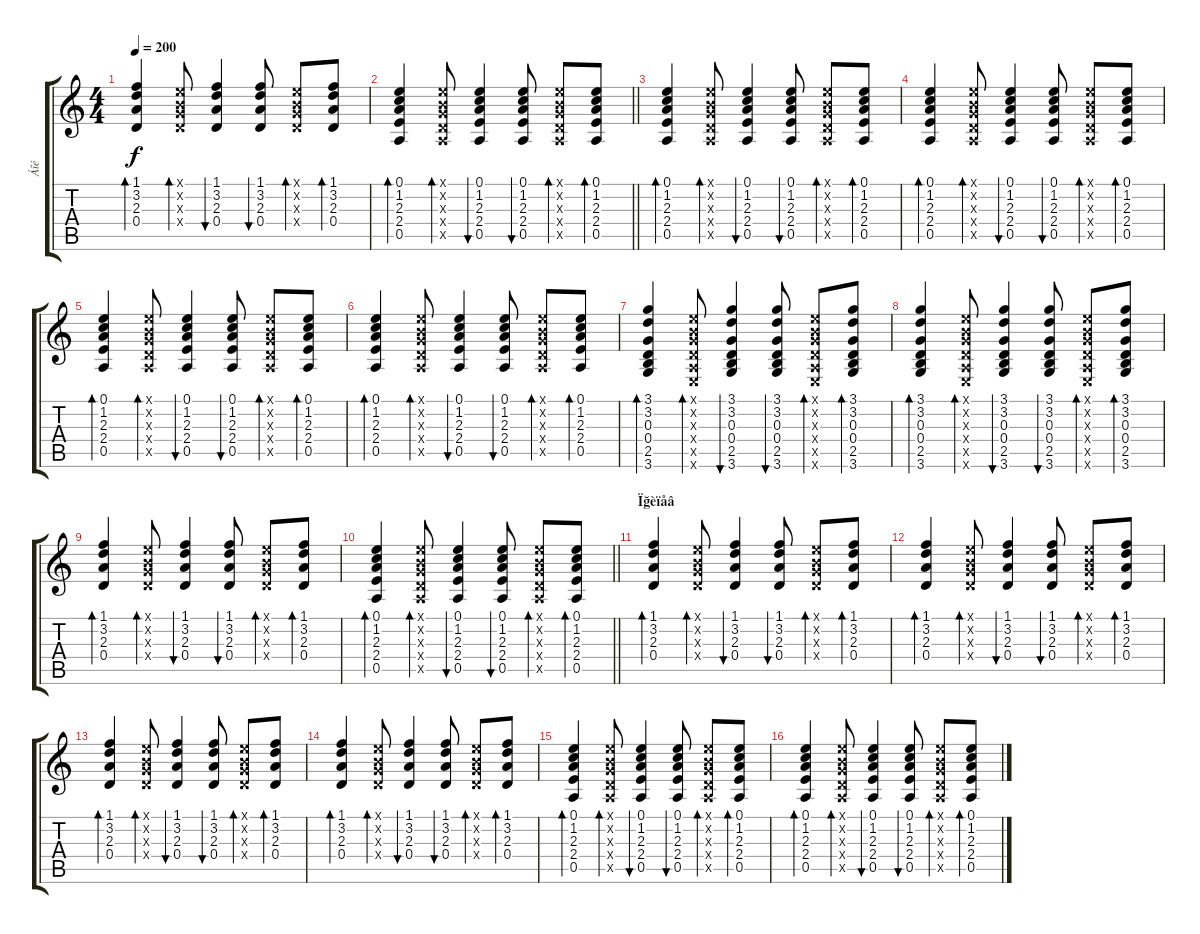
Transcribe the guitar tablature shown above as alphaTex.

\track ("Áîé" "Áîé") {instrument acousticguitarsteel}
\staff {score tabs}
\tuning (E4 B3 G3 D3 A2 E2) {hide}
\ts (4 4)
\tempo 200
\clef g2
\ks c
(1.1 3.2 2.3 0.4).4{bd 60 dy f} (0.1{x} 0.2{x} 0.3{x} 0.4{x}).8{bd 60} (1.1 3.2 2.3 0.4).4{bu 60} (1.1 3.2 2.3 0.4).8{bu 60} (0.1{x} 0.2{x} 0.3{x} 0.4{x}).8{bd 60} (1.1 3.2 2.3 0.4).8{bd 60} |
\barLineRight lightlight
(0.1 1.2 2.3 2.4 0.5).4{bd 60} (0.1{x} 0.2{x} 0.3{x} 0.4{x} 0.5{x}).8{bd 60} (0.1 1.2 2.3 2.4 0.5).4{bu 60} (0.1 1.2 2.3 2.4 0.5).8{bu 60} (0.1{x} 0.2{x} 0.3{x} 0.4{x} 0.5{x}).8{bd 60} (0.1 1.2 2.3 2.4 0.5).8{bd 60} |
(0.1 1.2 2.3 2.4 0.5).4{bd 60} (0.1{x} 0.2{x} 0.3{x} 0.4{x} 0.5{x}).8{bd 60} (0.1 1.2 2.3 2.4 0.5).4{bu 60} (0.1 1.2 2.3 2.4 0.5).8{bu 60} (0.1{x} 0.2{x} 0.3{x} 0.4{x} 0.5{x}).8{bd 60} (0.1 1.2 2.3 2.4 0.5).8{bd 60} |
(0.1 1.2 2.3 2.4 0.5).4{bd 60} (0.1{x} 0.2{x} 0.3{x} 0.4{x} 0.5{x}).8{bd 60} (0.1 1.2 2.3 2.4 0.5).4{bu 60} (0.1 1.2 2.3 2.4 0.5).8{bu 60} (0.1{x} 0.2{x} 0.3{x} 0.4{x} 0.5{x}).8{bd 60} (0.1 1.2 2.3 2.4 0.5).8{bd 60} |
(0.1 1.2 2.3 2.4 0.5).4{bd 60} (0.1{x} 0.2{x} 0.3{x} 0.4{x} 0.5{x}).8{bd 60} (0.1 1.2 2.3 2.4 0.5).4{bu 60} (0.1 1.2 2.3 2.4 0.5).8{bu 60} (0.1{x} 0.2{x} 0.3{x} 0.4{x} 0.5{x}).8{bd 60} (0.1 1.2 2.3 2.4 0.5).8{bd 60} |
(0.1 1.2 2.3 2.4 0.5).4{bd 60} (0.1{x} 0.2{x} 0.3{x} 0.4{x} 0.5{x}).8{bd 60} (0.1 1.2 2.3 2.4 0.5).4{bu 60} (0.1 1.2 2.3 2.4 0.5).8{bu 60} (0.1{x} 0.2{x} 0.3{x} 0.4{x} 0.5{x}).8{bd 60} (0.1 1.2 2.3 2.4 0.5).8{bd 60} |
(3.1 3.2 0.3 0.4 2.5 3.6).4{bd 60} (0.1{x} 0.2{x} 0.3{x} 0.4{x} 0.5{x} 0.6{x}).8{bd 60} (3.1 3.2 0.3 0.4 2.5 3.6).4{bu 60} (3.1 3.2 0.3 0.4 2.5 3.6).8{bu 60} (0.1{x} 0.2{x} 0.3{x} 0.4{x} 0.5{x} 0.6{x}).8{bd 60} (3.1 3.2 0.3 0.4 2.5 3.6).8{bd 60} |
(3.1 3.2 0.3 0.4 2.5 3.6).4{bd 60} (0.1{x} 0.2{x} 0.3{x} 0.4{x} 0.5{x} 0.6{x}).8{bd 60} (3.1 3.2 0.3 0.4 2.5 3.6).4{bu 60} (3.1 3.2 0.3 0.4 2.5 3.6).8{bu 60} (0.1{x} 0.2{x} 0.3{x} 0.4{x} 0.5{x} 0.6{x}).8{bd 60} (3.1 3.2 0.3 0.4 2.5 3.6).8{bd 60} |
(1.1 3.2 2.3 0.4).4{bd 60} (0.1{x} 0.2{x} 0.3{x} 0.4{x}).8{bd 60} (1.1 3.2 2.3 0.4).4{bu 60} (1.1 3.2 2.3 0.4).8{bu 60} (0.1{x} 0.2{x} 0.3{x} 0.4{x}).8{bd 60} (1.1 3.2 2.3 0.4).8{bd 60} |
\barLineRight lightlight
(0.1 1.2 2.3 2.4 0.5).4{bd 60} (0.1{x} 0.2{x} 0.3{x} 0.4{x} 0.5{x}).8{bd 60} (0.1 1.2 2.3 2.4 0.5).4{bu 60} (0.1 1.2 2.3 2.4 0.5).8{bu 60} (0.1{x} 0.2{x} 0.3{x} 0.4{x} 0.5{x}).8{bd 60} (0.1 1.2 2.3 2.4 0.5).8{bd 60} |
\section ("" "Ïğèïåâ")
(1.1 3.2 2.3 0.4).4{bd 60} (0.1{x} 0.2{x} 0.3{x} 0.4{x}).8{bd 60} (1.1 3.2 2.3 0.4).4{bu 60} (1.1 3.2 2.3 0.4).8{bu 60} (0.1{x} 0.2{x} 0.3{x} 0.4{x}).8{bd 60} (1.1 3.2 2.3 0.4).8{bd 60} |
(1.1 3.2 2.3 0.4).4{bd 60} (0.1{x} 0.2{x} 0.3{x} 0.4{x}).8{bd 60} (1.1 3.2 2.3 0.4).4{bu 60} (1.1 3.2 2.3 0.4).8{bu 60} (0.1{x} 0.2{x} 0.3{x} 0.4{x}).8{bd 60} (1.1 3.2 2.3 0.4).8{bd 60} |
(1.1 3.2 2.3 0.4).4{bd 60} (0.1{x} 0.2{x} 0.3{x} 0.4{x}).8{bd 60} (1.1 3.2 2.3 0.4).4{bu 60} (1.1 3.2 2.3 0.4).8{bu 60} (0.1{x} 0.2{x} 0.3{x} 0.4{x}).8{bd 60} (1.1 3.2 2.3 0.4).8{bd 60} |
(1.1 3.2 2.3 0.4).4{bd 60} (0.1{x} 0.2{x} 0.3{x} 0.4{x}).8{bd 60} (1.1 3.2 2.3 0.4).4{bu 60} (1.1 3.2 2.3 0.4).8{bu 60} (0.1{x} 0.2{x} 0.3{x} 0.4{x}).8{bd 60} (1.1 3.2 2.3 0.4).8{bd 60} |
(0.1 1.2 2.3 2.4 0.5).4{bd 60} (0.1{x} 0.2{x} 0.3{x} 0.4{x} 0.5{x}).8{bd 60} (0.1 1.2 2.3 2.4 0.5).4{bu 60} (0.1 1.2 2.3 2.4 0.5).8{bu 60} (0.1{x} 0.2{x} 0.3{x} 0.4{x} 0.5{x}).8{bd 60} (0.1 1.2 2.3 2.4 0.5).8{bd 60} |
(0.1 1.2 2.3 2.4 0.5).4{bd 60} (0.1{x} 0.2{x} 0.3{x} 0.4{x} 0.5{x}).8{bd 60} (0.1 1.2 2.3 2.4 0.5).4{bu 60} (0.1 1.2 2.3 2.4 0.5).8{bu 60} (0.1{x} 0.2{x} 0.3{x} 0.4{x} 0.5{x}).8{bd 60} (0.1 1.2 2.3 2.4 0.5).8{bd 60}
